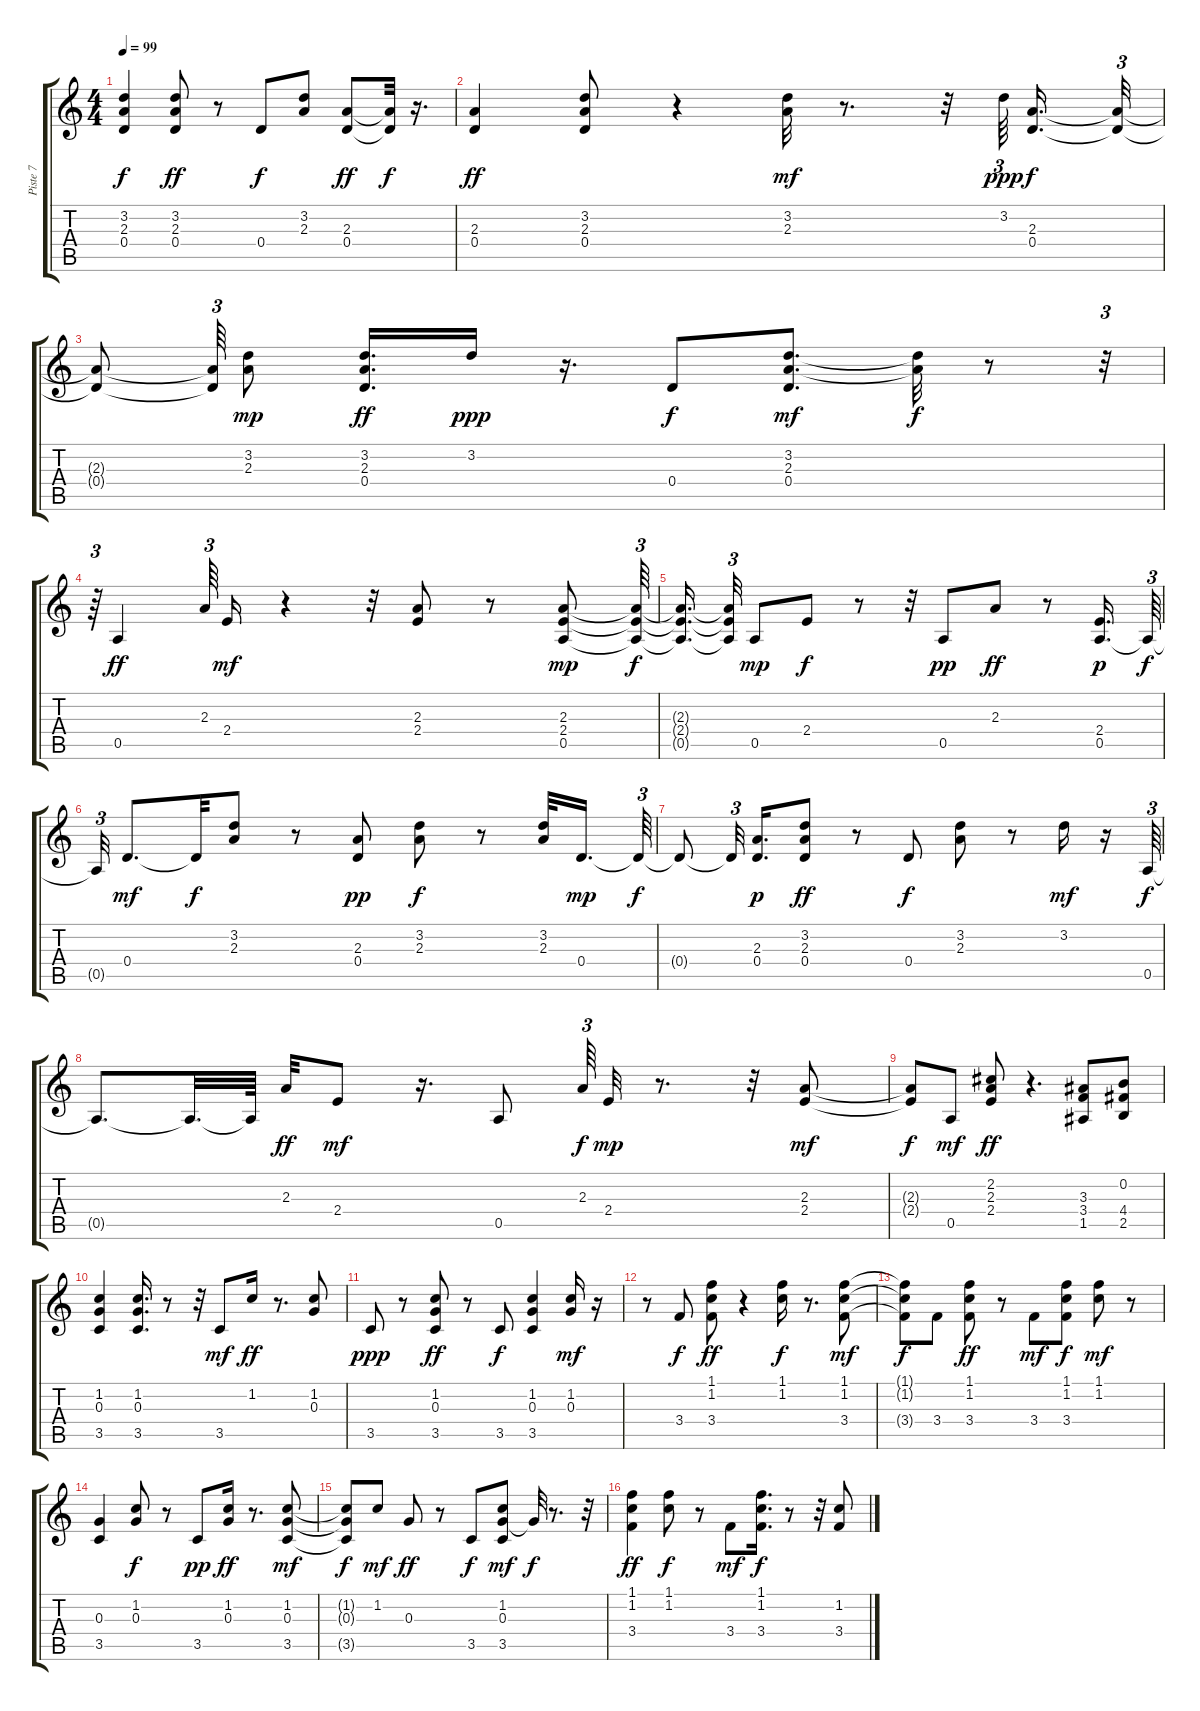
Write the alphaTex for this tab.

\track ("Piste 7" "Piste 7") {instrument electricguitarmuted}
\staff {score tabs}
\tuning (E4 B3 G3 D3 A2 E2) {hide}
\ts (4 4)
\tempo 99
\clef g2
\ks c
(3.2{t} 2.3{t} 0.4{t}).4{dy f} (3.2 2.3 0.4).8{dy ff} r.8 0.4.8{dy f} (3.2 2.3).8 (2.3 0.4).8{dy ff} (2.3{t} 0.4{t}).32{dy f} r.16{d} |
(2.3 0.4).4{dy ff} (3.2 2.3 0.4).8 r.4 (3.2 2.3).32{dy mf} r.8{d} r.32 3.2.64{tu (3 2) dy ppp beam splitsecondary} (2.3 0.4).16{d dy f} (2.3{t} 0.4{t}).32{tu (3 2)} |
(2.3{t} 0.4{t}).8 (2.3{t} 0.4{t}).64{tu (3 2)} (3.2 2.3).8{dy mp} (3.2 2.3 0.4).16{d dy ff} 3.2.16{dy ppp} r.16{d} 0.4.8{dy f} (3.2 2.3 0.4).8{d dy mf} (3.2{t} 2.3{t}).32{dy f} r.8 r.32{tu (3 2)} |
r.64{tu (3 2)} 0.5.4{dy ff} 2.3.64{tu (3 2)} 2.4.16{dy mf} r.4 r.32 (2.3 2.4).8 r.8 (2.3 2.4 0.5).8{dy mp} (2.3{t} 2.4{t} 0.5{t}).64{tu (3 2) dy f} |
(2.3{t} 2.4{t} 0.5{t}).16{d beam splitsecondary} (2.3{t} 2.4{t} 0.5{t}).32{tu (3 2)} 0.5.8{dy mp} 2.4.8{dy f} r.8 r.32 0.5.8{dy pp} 2.3.8{dy ff} r.8 (2.4 0.5).16{d dy p} 0.5{t}.64{tu (3 2) dy f} |
0.5{t}.32{tu (3 2)} 0.4.8{d dy mf} 0.4{t}.32{dy f} (3.2 2.3).8 r.8 (2.3 0.4).8{dy pp} (3.2 2.3).8{dy f} r.8 (3.2 2.3).32 0.4.16{d dy mp beam splitsecondary} 0.4{t}.64{tu (3 2) dy f} |
0.4{t}.8 0.4{t}.32{tu (3 2) beam splitsecondary} (2.3 0.4).16{d dy p} (3.2 2.3 0.4).8{dy ff} r.8 0.4.8{dy f} (3.2 2.3).8 r.8 3.2.16{dy mf} r.16 0.5.64{tu (3 2) dy f} |
0.5{t}.8{d} 0.5{t}.32{d} 0.5{t}.64 2.3.32{dy ff} 2.4.8{dy mf} r.16{d} 0.5.8 2.3.64{tu (3 2) dy f beam splitsecondary} 2.4.32{dy mp} r.8{d} r.32 (2.3 2.4).8{dy mf} |
(2.3{t} 2.4{t}).8{dy f} 0.5.8{dy mf} (2.2 2.3 2.4).8{dy ff} r.4{d} (3.3 3.4 1.5).8 (0.2 4.4 2.5).8 |
(1.2 0.3 3.5).4 (1.2 0.3 3.5).16{d} r.8 r.32 3.5.8{dy mf} 1.2.16{dy ff} r.8{d} (1.2 0.3).8 |
3.5.8{dy ppp} r.8 (1.2 0.3 3.5).8{dy ff} r.8 3.5.8{dy f} (1.2 0.3 3.5).4 (1.2 0.3).16{dy mf} r.16 |
r.8 3.4.8{dy f} (1.1 1.2 3.4).8{dy ff} r.4 (1.1 1.2).16{dy f} r.8{d} (1.1 1.2 3.4).8{dy mf} |
(1.1{t} 1.2{t} 3.4{t}).8{dy f} 3.4.8 (1.1 1.2 3.4).8{dy ff} r.8 3.4.8{dy mf} (1.1 1.2 3.4).8{dy f} (1.1 1.2).8{dy mf} r.8 |
(0.3 3.5).4 (1.2 0.3).8{dy f} r.8 3.5.8{dy pp} (1.2 0.3).16{dy ff} r.8{d} (1.2 0.3 3.5).8{dy mf} |
(1.2{t} 0.3{t} 3.5{t}).8{dy f} 1.2.8{dy mf} 0.3.8{dy ff} r.8 3.5.8{dy f} (1.2 0.3 3.5).8{dy mf} 0.3{t}.32{dy f} r.8{d} r.32 |
(1.1 1.2 3.4).4{dy ff} (1.1 1.2).8{dy f} r.8 3.4.8{dy mf} (1.1 1.2 3.4).16{d dy f} r.8 r.32 (1.2 3.4).8
